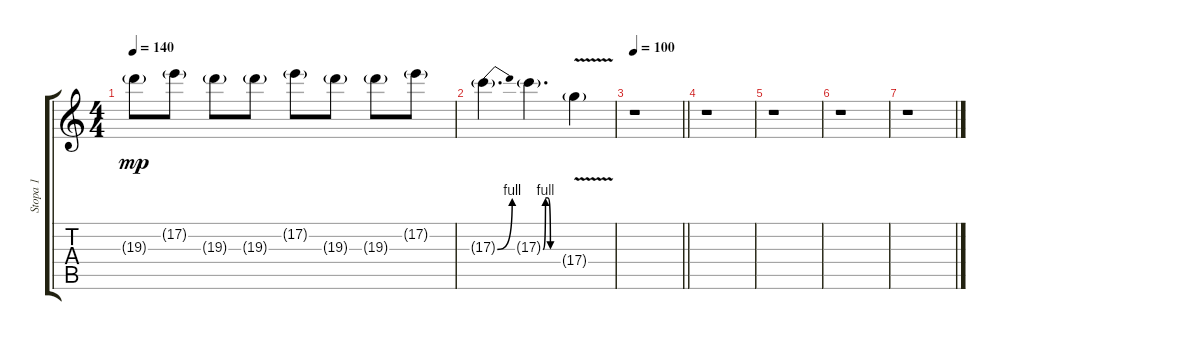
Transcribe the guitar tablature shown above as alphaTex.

\track ("Stopa 1" "Stopa 1") {instrument overdrivenguitar}
\staff {score tabs}
\tuning (E4 B3 G3 D3 A2 E2) {hide}
\ts (4 4)
\tempo 140
\clef g2
\ks c
19.3{g}.8{dy mp} 17.2{g}.8 19.3{g}.8 19.3{g}.8 17.2{g}.8 19.3{g}.8 19.3{g}.8 17.2{g}.8 |
17.3{be (bend 0 0 60 4) g}.4{d} 17.3{be (custom 0 0 10 4 20 4 30 0 60 0) g}.4{d} 17.4{v g}.4 |
\tempo 100
\barLineRight lightlight
r.1 |
r.1 |
r.1 |
r.1 |
r.1
